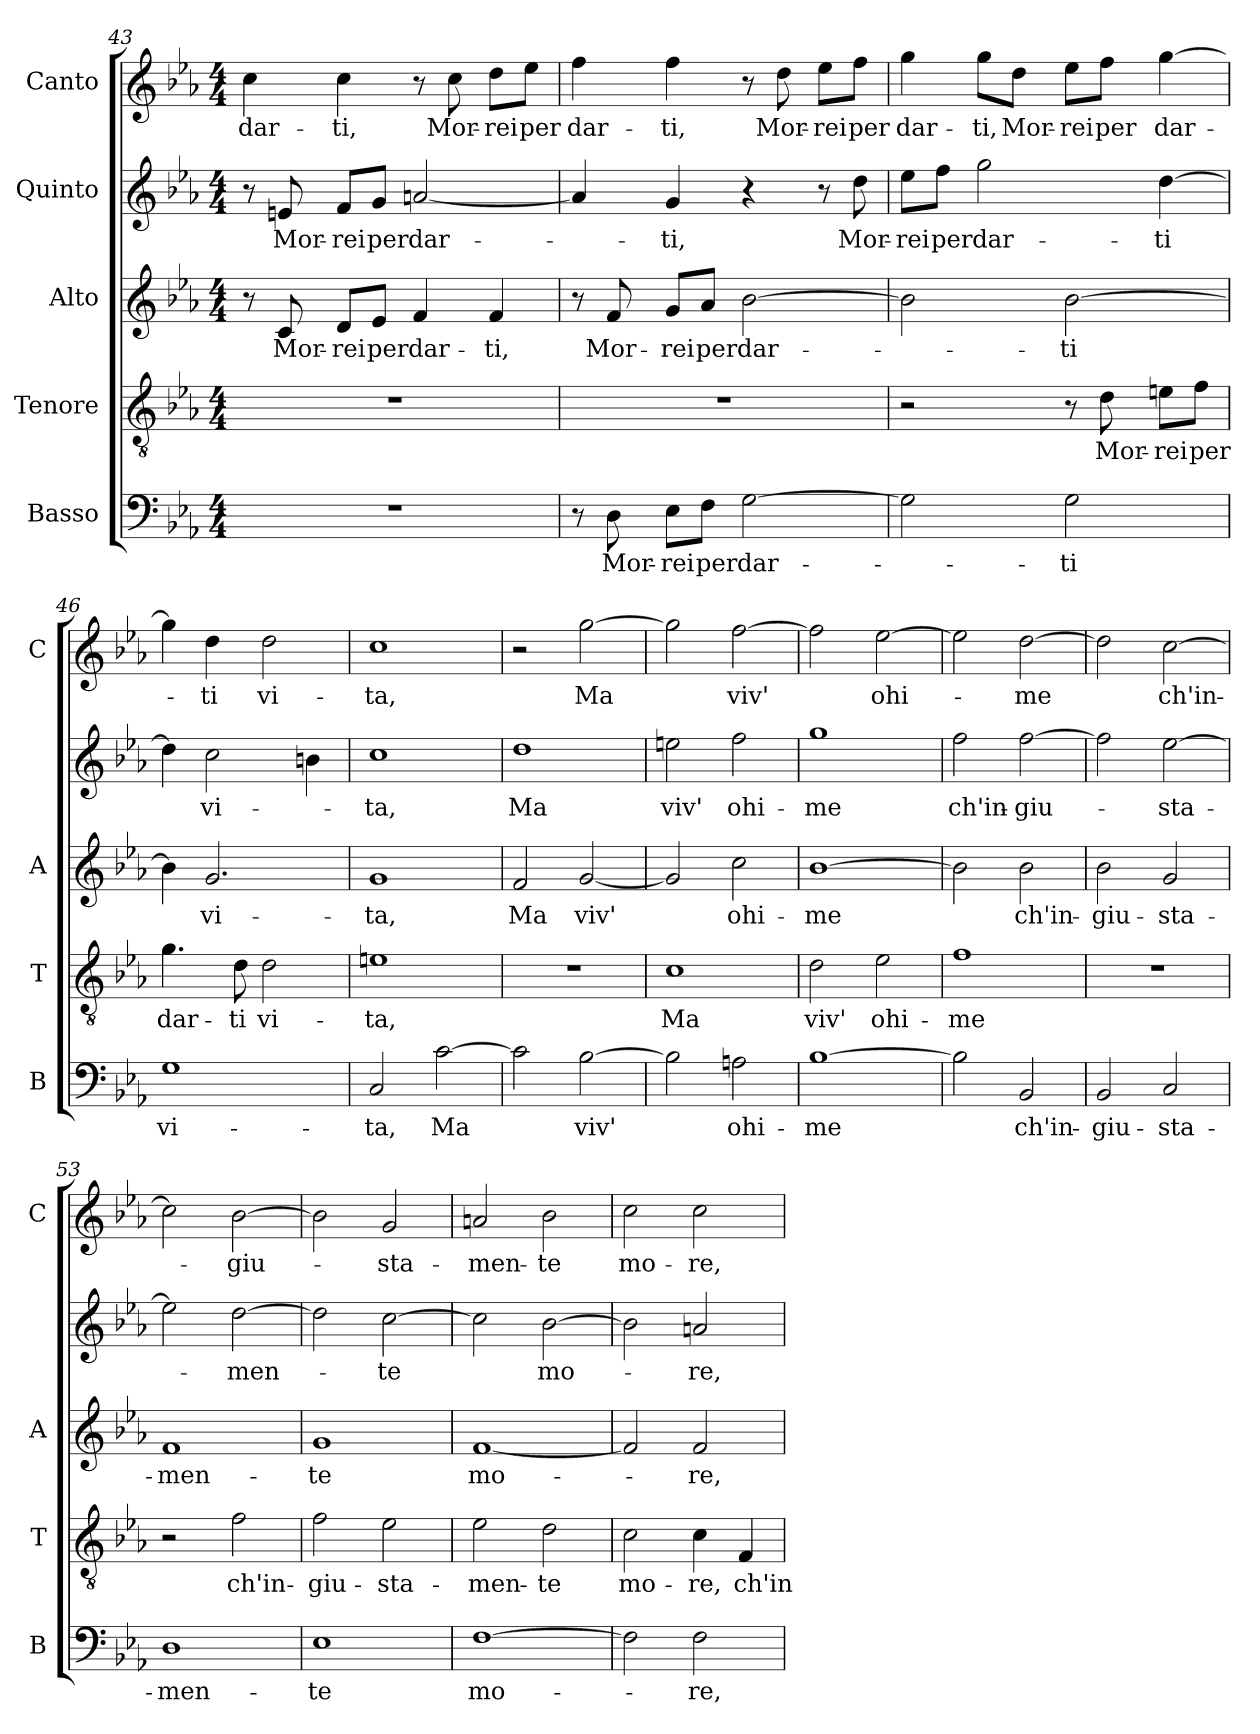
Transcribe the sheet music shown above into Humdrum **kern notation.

**kern	**text	**kern	**text	**kern	**text	**kern	**text	**kern	**text
*part5	*part5	*part4	*part4	*part3	*part3	*part2	*part2	*part1	*part1
*staff5	*staff5	*staff4	*staff4	*staff3	*staff3	*staff2	*staff2	*staff1	*staff1
*I"Basso	*	*I"Tenore	*	*I"Alto	*	*I"Quinto	*	*I"Canto	*
*I'B	*	*I'T	*	*I'A	*	*	*	*I'C	*
*clefF4	*	*clefGv2	*	*clefG2	*	*clefG2	*	*clefG2	*
*k[b-e-a-]	*	*k[b-e-a-]	*	*k[b-e-a-]	*	*k[b-e-a-]	*	*k[b-e-a-]	*
*E-:	*	*E-:	*	*E-:	*	*E-:	*	*E-:	*
*M4/4	*	*M4/4	*	*M4/4	*	*M4/4	*	*M4/4	*
=43	=43	=43	=43	=43	=43	=43	=43	=43	=43
!	!	!	!	!	!	!	!	!	!LO:LY:b
1r	.	1r	.	8r	.	8r	.	4cc\	dar-
!	!	!	!	!	!LO:LY:b	!	!LO:LY:b	!	!
.	.	.	.	8c/	Mor-	8en/	Mor-	.	.
!	!	!	!	!	!LO:LY:b	!	!LO:LY:b	!	!LO:LY:b
.	.	.	.	8d/L	-rei	8f/L	-rei	4cc\	-ti,
!	!	!	!	!	!LO:LY:b	!	!LO:LY:b	!	!
.	.	.	.	8e-/J	per	8g/J	per	.	.
!	!	!	!	!	!LO:LY:b	!	!LO:LY:b	!	!
.	.	.	.	4f/	dar-	[2an/	dar-	8r	.
!	!	!	!	!	!	!	!	!	!LO:LY:b
.	.	.	.	.	.	.	.	8cc\	Mor-
!	!	!	!	!	!LO:LY:b	!	!	!	!LO:LY:b
.	.	.	.	4f/	-ti,	.	.	8dd\L	-rei
!	!	!	!	!	!	!	!	!	!LO:LY:b
.	.	.	.	.	.	.	.	8ee-\J	per
=44	=44	=44	=44	=44	=44	=44	=44	=44	=44
!	!	!	!	!	!	!	!	!	!LO:LY:b
8r	.	1r	.	8r	.	4a/]	.	4ff\	dar-
!	!LO:LY:b	!	!	!	!LO:LY:b	!	!	!	!
8D\	Mor-	.	.	8f/	Mor-	.	.	.	.
!	!LO:LY:b	!	!	!	!LO:LY:b	!	!LO:LY:b	!	!LO:LY:b
8E-\L	-rei	.	.	8g/L	-rei	4g/	-ti,	4ff\	-ti,
!	!LO:LY:b	!	!	!	!LO:LY:b	!	!	!	!
8F\J	per	.	.	8a-/J	per	.	.	.	.
!	!LO:LY:b	!	!	!	!LO:LY:b	!	!	!	!
[2G\	dar-	.	.	[2b-\	dar-	4r	.	8r	.
!	!	!	!	!	!	!	!	!	!LO:LY:b
.	.	.	.	.	.	.	.	8dd\	Mor-
!	!	!	!	!	!	!	!	!	!LO:LY:b
.	.	.	.	.	.	8r	.	8ee-\L	-rei
!	!	!	!	!	!	!	!LO:LY:b	!	!LO:LY:b
.	.	.	.	.	.	8dd\	Mor-	8ff\J	per
=45	=45	=45	=45	=45	=45	=45	=45	=45	=45
!	!	!	!	!	!	!	!LO:LY:b	!	!LO:LY:b
2G\]	.	2r	.	2b-\]	.	8ee-\L	-rei	4gg\	dar-
!	!	!	!	!	!	!	!LO:LY:b	!	!
.	.	.	.	.	.	8ff\J	per	.	.
!	!	!	!	!	!	!	!LO:LY:b	!	!LO:LY:b
.	.	.	.	.	.	2gg\	dar-	8gg\L	-ti,
!	!	!	!	!	!	!	!	!	!LO:LY:b
.	.	.	.	.	.	.	.	8dd\J	Mor-
!	!LO:LY:b	!	!	!	!LO:LY:b	!	!	!	!LO:LY:b
2G\	-ti	8r	.	[2b-\	-ti	.	.	8ee-\L	-rei
!	!	!	!LO:LY:b	!	!	!	!	!	!LO:LY:b
.	.	8d\	Mor-	.	.	.	.	8ff\J	per
!	!	!	!LO:LY:b	!	!	!	!LO:LY:b	!	!LO:LY:b
.	.	8en\L	-rei	.	.	[4dd\	-ti	[4gg\	dar-
!	!	!	!LO:LY:b	!	!	!	!	!	!
.	.	8f\J	per	.	.	.	.	.	.
!!LO:LB:g=z
=46	=46	=46	=46	=46	=46	=46	=46	=46	=46
!	!LO:LY:b	!	!LO:LY:b	!	!	!	!	!	!
1G	vi-	4.g\	dar-	4b-\]	.	4dd\]	.	4gg\]	.
!	!	!	!	!	!LO:LY:b	!	!LO:LY:b	!	!LO:LY:b
.	.	.	.	2.g/	vi-	2cc\	vi-	4dd\	-ti
!	!	!	!LO:LY:b	!	!	!	!	!	!
.	.	8d\	-ti	.	.	.	.	.	.
!	!	!	!LO:LY:b	!	!	!	!	!	!LO:LY:b
.	.	2d\	vi-	.	.	.	.	2dd\	vi-
.	.	.	.	.	.	4bn\	.	.	.
=47	=47	=47	=47	=47	=47	=47	=47	=47	=47
!	!LO:LY:b	!	!LO:LY:b	!	!LO:LY:b	!	!LO:LY:b	!	!LO:LY:b
2C/	-ta,	1en	-ta,	1g	-ta,	1cc	-ta,	1cc	-ta,
!	!LO:LY:b	!	!	!	!	!	!	!	!
[2c\	Ma	.	.	.	.	.	.	.	.
=48	=48	=48	=48	=48	=48	=48	=48	=48	=48
!	!	!	!	!	!LO:LY:b	!	!LO:LY:b	!	!
2c\]	.	1r	.	2f/	Ma	1dd	Ma	2r	.
!	!LO:LY:b	!	!	!	!LO:LY:b	!	!	!	!LO:LY:b
[2B-\	viv'	.	.	[2g/	viv'	.	.	[2gg\	Ma
=49	=49	=49	=49	=49	=49	=49	=49	=49	=49
!	!	!	!LO:LY:b	!	!	!	!LO:LY:b	!	!
2B-\]	.	1c	Ma	2g/]	.	2een\	viv'	2gg\]	.
!	!LO:LY:b	!	!	!	!LO:LY:b	!	!LO:LY:b	!	!LO:LY:b
2An\	ohi-	.	.	2cc\	ohi-	2ff\	ohi-	[2ff\	viv'
=50	=50	=50	=50	=50	=50	=50	=50	=50	=50
!	!LO:LY:b	!	!LO:LY:b	!	!LO:LY:b	!	!LO:LY:b	!	!
[1B-	-me	2d\	viv'	[1b-	-me	1gg	-me	2ff\]	.
!	!	!	!LO:LY:b	!	!	!	!	!	!LO:LY:b
.	.	2e-\	ohi-	.	.	.	.	[2ee-\	ohi-
=51	=51	=51	=51	=51	=51	=51	=51	=51	=51
!	!	!	!LO:LY:b	!	!	!	!LO:LY:b	!	!
2B-\]	.	1f	-me	2b-\]	.	2ff\	ch'in-	2ee-\]	.
!	!LO:LY:b	!	!	!	!LO:LY:b	!	!LO:LY:b	!	!LO:LY:b
2BB-/	ch'in-	.	.	2b-\	ch'in-	[2ff\	-giu-	[2dd\	-me
=52	=52	=52	=52	=52	=52	=52	=52	=52	=52
!	!LO:LY:b	!	!	!	!LO:LY:b	!	!	!	!
2BB-/	-giu-	1r	.	2b-\	-giu-	2ff\]	.	2dd\]	.
!	!LO:LY:b	!	!	!	!LO:LY:b	!	!LO:LY:b	!	!LO:LY:b
2C/	-sta-	.	.	2g/	-sta-	[2ee-\	-sta-	[2cc\	ch'in-
=53	=53	=53	=53	=53	=53	=53	=53	=53	=53
!	!LO:LY:b	!	!	!	!LO:LY:b	!	!	!	!
1D	-men-	2r	.	1f	-men-	2ee-\]	.	2cc\]	.
!	!	!	!LO:LY:b	!	!	!	!LO:LY:b	!	!LO:LY:b
.	.	2f\	ch'in-	.	.	[2dd\	-men-	[2b-\	-giu-
=54	=54	=54	=54	=54	=54	=54	=54	=54	=54
!	!LO:LY:b	!	!LO:LY:b	!	!LO:LY:b	!	!	!	!
1E-	-te	2f\	-giu-	1g	-te	2dd\]	.	2b-\]	.
!	!	!	!LO:LY:b	!	!	!	!LO:LY:b	!	!LO:LY:b
.	.	2e-\	-sta-	.	.	[2cc\	-te	2g/	-sta-
!!LO:PB:g=z
=55	=55	=55	=55	=55	=55	=55	=55	=55	=55
!	!LO:LY:b	!	!LO:LY:b	!	!LO:LY:b	!	!	!	!LO:LY:b
[1F	mo-	2e-\	-men-	[1f	mo-	2cc\]	.	2an/	-men-
!	!	!	!LO:LY:b	!	!	!	!LO:LY:b	!	!LO:LY:b
.	.	2d\	-te	.	.	[2b-\	mo-	2b-\	-te
=56	=56	=56	=56	=56	=56	=56	=56	=56	=56
!	!	!	!LO:LY:b	!	!	!	!	!	!LO:LY:b
2F\]	.	2c\	mo-	2f/]	.	2b-\]	.	2cc\	mo-
!	!LO:LY:b	!	!LO:LY:b	!	!LO:LY:b	!	!LO:LY:b	!	!LO:LY:b
2F\	-re,	4c\	-re,	2f/	-re,	2an/	-re,	2cc\	-re,
!	!	!	!LO:LY:b	!	!	!	!	!	!
.	.	4F/	ch'in-	.	.	.	.	.	.
=	=	=	=	=	=	=	=	=	=
*-	*-	*-	*-	*-	*-	*-	*-	*-	*-
